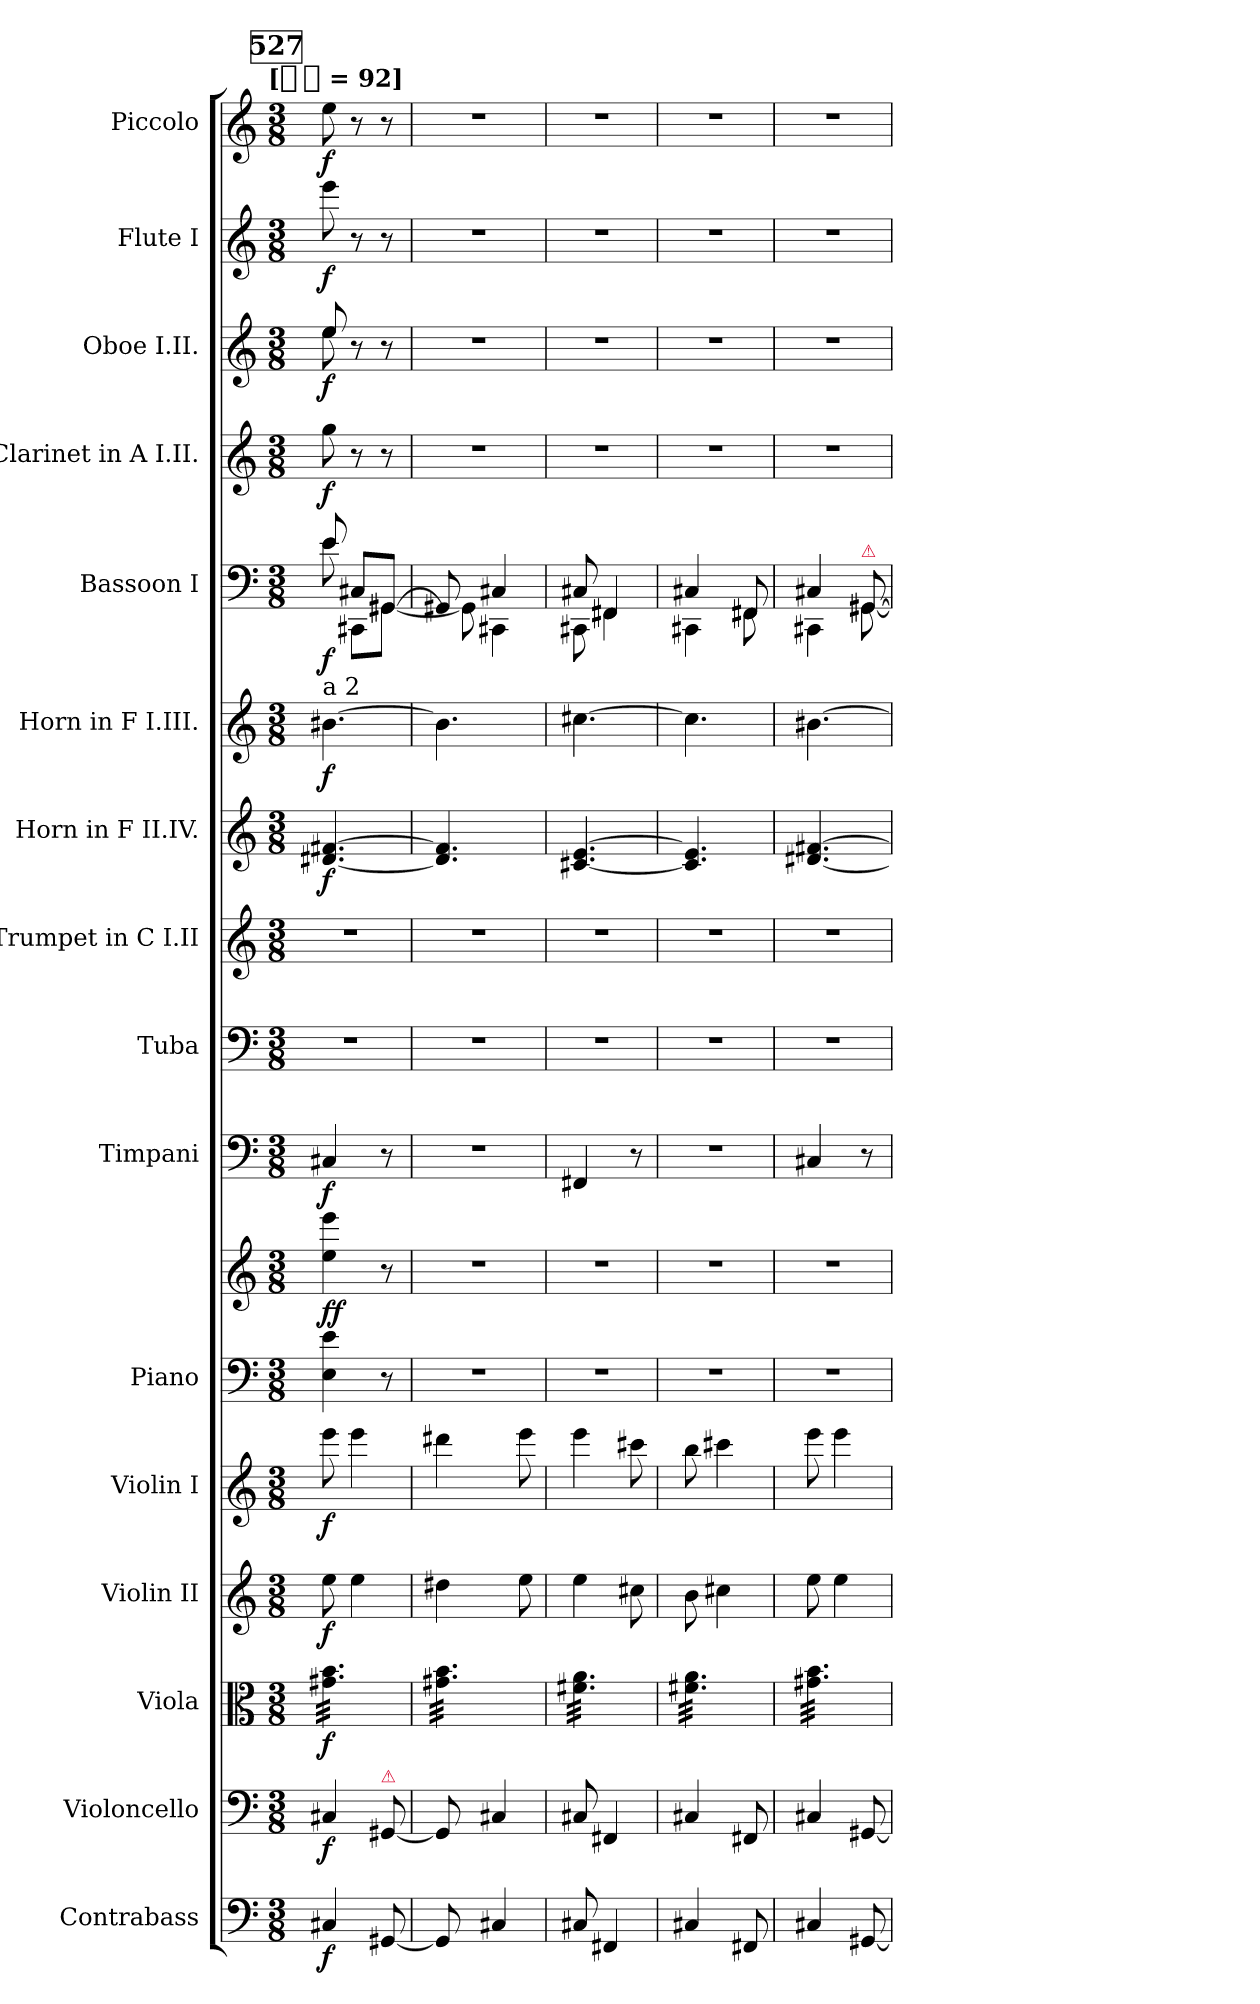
**kern	**dynam	**kern	**dynam	**kern	**dynam	**kern	**dynam	**kern	**dynam	**kern	**kern	**dynam	**kern	**dynam	**kern	**kern	**kern	**dynam	**kern	**dynam	**kern	**dynam	**kern	**dynam	**kern	**dynam	**kern	**dynam	**kern	**dynam
*part16	*part16	*part15	*part15	*part14	*part14	*part13	*part13	*part12	*part12	*part11	*part11	*part11	*part10	*part10	*part9	*part8	*part7	*part7	*part6	*part6	*part5	*part5	*part4	*part4	*part3	*part3	*part2	*part2	*part1	*part1
*staff17	*staff17	*staff16	*staff16	*staff15	*staff15	*staff14	*staff14	*staff13	*staff13	*staff12	*staff11	*staff11/12	*staff10	*staff10	*staff9	*staff8	*staff7	*staff7	*staff6	*staff6	*staff5	*staff5	*staff4	*staff4	*staff3	*staff3	*staff2	*staff2	*staff1	*staff1
*I"Contrabass	*	*I"Violoncello	*	*I"Viola	*	*I"Violin II	*	*I"Violin I	*	*I"Piano	*	*	*I"Timpani	*	*I"Tuba	*I"Trumpet in C I.II	*I"Horn in F II.IV.	*	*I"Horn in F I.III.	*	*I"Bassoon I	*	*I"Clarinet in A I.II.	*	*I"Oboe I.II.	*	*I"Flute I	*	*I"Piccolo	*
*I'Cb.	*	*I'Vc.	*	*I'Vla.	*	*I'Vln. II	*	*I'Vln. I	*	*I'Pno.	*	*	*I'Timp.	*	*I'Tba.	*	*I'Hn.	*	*I'Hn.	*	*I'Bsn.	*	*I'Cl.	*	*I'Ob.	*	*I'Fl.	*	*I'Picc.	*
*clefF4	*	*clefF4	*	*clefC3	*	*clefG2	*	*clefG2	*	*clefF4	*clefG2	*	*clefF4	*	*clefF4	*clefG2	*clefG2	*	*clefG2	*	*clefF4	*	*clefG2	*	*clefG2	*	*clefG2	*	*clefG2	*
*ITrd7c12	*	*	*	*	*	*	*	*	*	*	*	*	*	*	*	*	*ITrd4c7	*	*ITrd4c7	*	*	*	*ITrd2c3	*	*	*	*	*	*	*
*k[]	*	*k[]	*	*k[]	*	*k[]	*	*k[]	*	*k[]	*k[]	*	*k[]	*	*k[]	*k[]	*k[b-]	*	*k[b-]	*	*k[]	*	*k[f#c#g#]	*	*k[]	*	*k[]	*	*k[]	*
!!LO:TX:omd:t=[[quarter-dot] = 92]
*M3/8	*	*M3/8	*	*M3/8	*	*M3/8	*	*M3/8	*	*M3/8	*M3/8	*	*M3/8	*	*M3/8	*M3/8	*M3/8	*	*M3/8	*	*M3/8	*	*M3/8	*	*M3/8	*	*M3/8	*	*M3/8	*
*MM138	*	*MM138	*	*MM138	*	*MM138	*	*MM138	*	*MM138	*MM138	*	*MM138	*	*MM138	*MM138	*MM138	*	*MM138	*	*MM138	*	*MM138	*	*MM138	*	*MM138	*	*MM138	*
!!LO:REH:place=s1:t=527
=1	=1	=1	=1	=1	=1	=1	=1	=1	=1	=1	=1	=1	=1	=1	=1	=1	=1	=1	=1	=1	=1	=1	=1	=1	=1	=1	=1	=1	=1	=1
*	*	*	*	*	*	*	*	*	*	*	*	*	*	*	*	*	*	*	*	*	*^	*	*	*	*^	*	*	*	*	*
!	!	!	!	!	!	!	!	!	!	!	!	!	!	!	!	!	!	!	!LO:TX:a:t=a 2	!	!	!	!	!	!	!	!	!	!	!	!	!
!	!	!	!	!LO:TX:a:t=[non div.]	!	!	!	!	!	!	!	!	!	!	!	!	!	!	!	!	!	!	!	!	!	!	!	!	!	!	!	!
*	*	*	*	*tremolo	*	*	*	*	*	*	*	*	*	*	*	*	*	*	*	*	*	*	*	*	*	*	*	*	*	*	*	*
4CC#X	f	4C#X	f	(<(>32g#X 32bLLL	f	8ee	f	8eee	f	4E 4e	4ee 4eee	ff	4C#X	f	8%3r	8%3r	[4.G#X [4.Bn	f	[4.e#X	f	8e	8e	f	8ee	f	8ee	8ee	f	8eee	f	8ee	f
.	.	.	.	(<(>32g#X 32b	.	.	.	.	.	.	.	.	.	.	.	.	.	.	.	.	.	.	.	.	.	.	.	.	.	.	.	.
.	.	.	.	(<(>32g#X 32b	.	.	.	.	.	.	.	.	.	.	.	.	.	.	.	.	.	.	.	.	.	.	.	.	.	.	.	.
.	.	.	.	(<(>32g#X 32b	.	.	.	.	.	.	.	.	.	.	.	.	.	.	.	.	.	.	.	.	.	.	.	.	.	.	.	.
.	.	.	.	(<(>32g#X 32b	.	4ee	.	4eee	.	.	.	.	.	.	.	.	.	.	.	.	8C#XL	8CC#XL	.	8r	.	8r	8ryy	.	8r	.	8r	.
.	.	.	.	(<(>32g#X 32b	.	.	.	.	.	.	.	.	.	.	.	.	.	.	.	.	.	.	.	.	.	.	.	.	.	.	.	.
.	.	.	.	(<(>32g#X 32b	.	.	.	.	.	.	.	.	.	.	.	.	.	.	.	.	.	.	.	.	.	.	.	.	.	.	.	.
.	.	.	.	(<(>32g#X 32b	.	.	.	.	.	.	.	.	.	.	.	.	.	.	.	.	.	.	.	.	.	.	.	.	.	.	.	.
!	!	!LO:TX:a:color=crimson:t=⚠	!	!	!	!	!	!	!	!	!	!	!	!	!	!	!	!	!	!	!	!	!	!	!	!	!	!	!	!	!	!
[8GGG#X	.	[8GG#X	.	(<(>32g#X 32b	.	.	.	.	.	8r	8r	.	8r	.	.	.	.	.	.	.	[8GG#XJ	[8GG#XJ	.	8r	.	8r	8ryy	.	8r	.	8r	.
.	.	.	.	(<(>32g#X 32b	.	.	.	.	.	.	.	.	.	.	.	.	.	.	.	.	.	.	.	.	.	.	.	.	.	.	.	.
.	.	.	.	(<(>32g#X 32b	.	.	.	.	.	.	.	.	.	.	.	.	.	.	.	.	.	.	.	.	.	.	.	.	.	.	.	.
.	.	.	.	32g#X 32bJJJ	.	.	.	.	.	.	.	.	.	.	.	.	.	.	.	.	.	.	.	.	.	.	.	.	.	.	.	.
*	*	*	*	*	*	*	*	*	*	*	*	*	*	*	*	*	*	*	*	*	*	*	*	*	*	*v	*v	*	*	*	*	*
=2	=2	=2	=2	=2	=2	=2	=2	=2	=2	=2	=2	=2	=2	=2	=2	=2	=2	=2	=2	=2	=2	=2	=2	=2	=2	=2	=2	=2	=2	=2	=2
8GGG#]	.	8GG#]	.	32g#X 32b))LLL	.	4dd#X	.	4ddd#X	.	8%3r	8%3r	.	8%3r	.	8%3r	8%3r	4.G#] 4.B]	.	4.e#]	.	8GG#X]	8GG#]	.	8%3r	.	8%3r	.	8%3r	.	8%3r	.
.	.	.	.	32g#X 32b))	.	.	.	.	.	.	.	.	.	.	.	.	.	.	.	.	.	.	.	.	.	.	.	.	.	.	.
.	.	.	.	32g#X 32b))	.	.	.	.	.	.	.	.	.	.	.	.	.	.	.	.	.	.	.	.	.	.	.	.	.	.	.
.	.	.	.	32g#X 32b))	.	.	.	.	.	.	.	.	.	.	.	.	.	.	.	.	.	.	.	.	.	.	.	.	.	.	.
4CC#X	.	4C#X	.	32g#X 32b))	.	.	.	.	.	.	.	.	.	.	.	.	.	.	.	.	4C#X	4CC#X	.	.	.	.	.	.	.	.	.
.	.	.	.	32g#X 32b))	.	.	.	.	.	.	.	.	.	.	.	.	.	.	.	.	.	.	.	.	.	.	.	.	.	.	.
.	.	.	.	32g#X 32b))	.	.	.	.	.	.	.	.	.	.	.	.	.	.	.	.	.	.	.	.	.	.	.	.	.	.	.
.	.	.	.	32g#X 32b))	.	.	.	.	.	.	.	.	.	.	.	.	.	.	.	.	.	.	.	.	.	.	.	.	.	.	.
.	.	.	.	32g#X 32b))	.	8ee	.	8eee	.	.	.	.	.	.	.	.	.	.	.	.	.	.	.	.	.	.	.	.	.	.	.
.	.	.	.	32g#X 32b))	.	.	.	.	.	.	.	.	.	.	.	.	.	.	.	.	.	.	.	.	.	.	.	.	.	.	.
.	.	.	.	32g#X 32b))	.	.	.	.	.	.	.	.	.	.	.	.	.	.	.	.	.	.	.	.	.	.	.	.	.	.	.
.	.	.	.	32g#X 32b))JJJ	.	.	.	.	.	.	.	.	.	.	.	.	.	.	.	.	.	.	.	.	.	.	.	.	.	.	.
=3	=3	=3	=3	=3	=3	=3	=3	=3	=3	=3	=3	=3	=3	=3	=3	=3	=3	=3	=3	=3	=3	=3	=3	=3	=3	=3	=3	=3	=3	=3	=3
8CC#X	.	8C#X	.	(<(>32f#X 32aLLL	.	4ee	.	4eee	.	8%3r	8%3r	.	4FF#X	.	8%3r	8%3r	[4.F#X [4.A	.	[4.f#X	.	8C#X	8CC#X	.	8%3r	.	8%3r	.	8%3r	.	8%3r	.
.	.	.	.	(<(>32f#X 32a	.	.	.	.	.	.	.	.	.	.	.	.	.	.	.	.	.	.	.	.	.	.	.	.	.	.	.
.	.	.	.	(<(>32f#X 32a	.	.	.	.	.	.	.	.	.	.	.	.	.	.	.	.	.	.	.	.	.	.	.	.	.	.	.
.	.	.	.	(<(>32f#X 32a	.	.	.	.	.	.	.	.	.	.	.	.	.	.	.	.	.	.	.	.	.	.	.	.	.	.	.
4FFF#X	.	4FF#X	.	(<(>32f#X 32a	.	.	.	.	.	.	.	.	.	.	.	.	.	.	.	.	4FF#X	4FF#X	.	.	.	.	.	.	.	.	.
.	.	.	.	(<(>32f#X 32a	.	.	.	.	.	.	.	.	.	.	.	.	.	.	.	.	.	.	.	.	.	.	.	.	.	.	.
.	.	.	.	(<(>32f#X 32a	.	.	.	.	.	.	.	.	.	.	.	.	.	.	.	.	.	.	.	.	.	.	.	.	.	.	.
.	.	.	.	(<(>32f#X 32a	.	.	.	.	.	.	.	.	.	.	.	.	.	.	.	.	.	.	.	.	.	.	.	.	.	.	.
.	.	.	.	(<(>32f#X 32a	.	8cc#X	.	8ccc#X	.	.	.	.	8r	.	.	.	.	.	.	.	.	.	.	.	.	.	.	.	.	.	.
.	.	.	.	(<(>32f#X 32a	.	.	.	.	.	.	.	.	.	.	.	.	.	.	.	.	.	.	.	.	.	.	.	.	.	.	.
.	.	.	.	(<(>32f#X 32a	.	.	.	.	.	.	.	.	.	.	.	.	.	.	.	.	.	.	.	.	.	.	.	.	.	.	.
.	.	.	.	32f#X 32aJJJ	.	.	.	.	.	.	.	.	.	.	.	.	.	.	.	.	.	.	.	.	.	.	.	.	.	.	.
=4	=4	=4	=4	=4	=4	=4	=4	=4	=4	=4	=4	=4	=4	=4	=4	=4	=4	=4	=4	=4	=4	=4	=4	=4	=4	=4	=4	=4	=4	=4	=4
4CC#X	.	4C#X	.	32f#X 32a))LLL	.	8b	.	8bb	.	8%3r	8%3r	.	8%3r	.	8%3r	8%3r	4.F#] 4.A]	.	4.f#]	.	4C#X	4CC#X	.	8%3r	.	8%3r	.	8%3r	.	8%3r	.
.	.	.	.	32f#X 32a))	.	.	.	.	.	.	.	.	.	.	.	.	.	.	.	.	.	.	.	.	.	.	.	.	.	.	.
.	.	.	.	32f#X 32a))	.	.	.	.	.	.	.	.	.	.	.	.	.	.	.	.	.	.	.	.	.	.	.	.	.	.	.
.	.	.	.	32f#X 32a))	.	.	.	.	.	.	.	.	.	.	.	.	.	.	.	.	.	.	.	.	.	.	.	.	.	.	.
.	.	.	.	32f#X 32a))	.	4cc#X	.	4ccc#X	.	.	.	.	.	.	.	.	.	.	.	.	.	.	.	.	.	.	.	.	.	.	.
.	.	.	.	32f#X 32a))	.	.	.	.	.	.	.	.	.	.	.	.	.	.	.	.	.	.	.	.	.	.	.	.	.	.	.
.	.	.	.	32f#X 32a))	.	.	.	.	.	.	.	.	.	.	.	.	.	.	.	.	.	.	.	.	.	.	.	.	.	.	.
.	.	.	.	32f#X 32a))	.	.	.	.	.	.	.	.	.	.	.	.	.	.	.	.	.	.	.	.	.	.	.	.	.	.	.
8FFF#X	.	8FF#X	.	32f#X 32a))	.	.	.	.	.	.	.	.	.	.	.	.	.	.	.	.	8FF#X	8FF#X	.	.	.	.	.	.	.	.	.
.	.	.	.	32f#X 32a))	.	.	.	.	.	.	.	.	.	.	.	.	.	.	.	.	.	.	.	.	.	.	.	.	.	.	.
.	.	.	.	32f#X 32a))	.	.	.	.	.	.	.	.	.	.	.	.	.	.	.	.	.	.	.	.	.	.	.	.	.	.	.
.	.	.	.	32f#X 32a))JJJ	.	.	.	.	.	.	.	.	.	.	.	.	.	.	.	.	.	.	.	.	.	.	.	.	.	.	.
=5	=5	=5	=5	=5	=5	=5	=5	=5	=5	=5	=5	=5	=5	=5	=5	=5	=5	=5	=5	=5	=5	=5	=5	=5	=5	=5	=5	=5	=5	=5	=5
4CC#X	.	4C#X	.	32g#X 32bLLL	.	8ee	.	8eee	.	8%3r	8%3r	.	4C#X	.	8%3r	8%3r	[4.G#X [4.Bn	.	[4.e#X	.	4C#X	4CC#X	.	8%3r	.	8%3r	.	8%3r	.	8%3r	.
.	.	.	.	32g#X 32b	.	.	.	.	.	.	.	.	.	.	.	.	.	.	.	.	.	.	.	.	.	.	.	.	.	.	.
.	.	.	.	32g#X 32b	.	.	.	.	.	.	.	.	.	.	.	.	.	.	.	.	.	.	.	.	.	.	.	.	.	.	.
.	.	.	.	32g#X 32b	.	.	.	.	.	.	.	.	.	.	.	.	.	.	.	.	.	.	.	.	.	.	.	.	.	.	.
.	.	.	.	32g#X 32b	.	4ee	.	4eee	.	.	.	.	.	.	.	.	.	.	.	.	.	.	.	.	.	.	.	.	.	.	.
.	.	.	.	32g#X 32b	.	.	.	.	.	.	.	.	.	.	.	.	.	.	.	.	.	.	.	.	.	.	.	.	.	.	.
.	.	.	.	32g#X 32b	.	.	.	.	.	.	.	.	.	.	.	.	.	.	.	.	.	.	.	.	.	.	.	.	.	.	.
.	.	.	.	32g#X 32b	.	.	.	.	.	.	.	.	.	.	.	.	.	.	.	.	.	.	.	.	.	.	.	.	.	.	.
!	!	!	!	!	!	!	!	!	!	!	!	!	!	!	!	!	!	!	!	!	!LO:TX:a:color=crimson:t=⚠	!	!	!	!	!	!	!	!	!	!
[8GGG#X	.	[8GG#X	.	32g#X 32b	.	.	.	.	.	.	.	.	8r	.	.	.	.	.	.	.	[8GG#X	[8GG#X	.	.	.	.	.	.	.	.	.
.	.	.	.	32g#X 32b	.	.	.	.	.	.	.	.	.	.	.	.	.	.	.	.	.	.	.	.	.	.	.	.	.	.	.
.	.	.	.	32g#X 32b	.	.	.	.	.	.	.	.	.	.	.	.	.	.	.	.	.	.	.	.	.	.	.	.	.	.	.
.	.	.	.	32g#X 32bJJJ	.	.	.	.	.	.	.	.	.	.	.	.	.	.	.	.	.	.	.	.	.	.	.	.	.	.	.
*	*	*	*	*Xtremolo	*	*	*	*	*	*	*	*	*	*	*	*	*	*	*	*	*	*	*	*	*	*	*	*	*	*	*
*	*	*	*	*	*	*	*	*	*	*	*	*	*	*	*	*	*	*	*	*	*v	*v	*	*	*	*	*	*	*	*	*
=	=	=	=	=	=	=	=	=	=	=	=	=	=	=	=	=	=	=	=	=	=	=	=	=	=	=	=	=	=	=
*-	*-	*-	*-	*-	*-	*-	*-	*-	*-	*-	*-	*-	*-	*-	*-	*-	*-	*-	*-	*-	*-	*-	*-	*-	*-	*-	*-	*-	*-	*-
